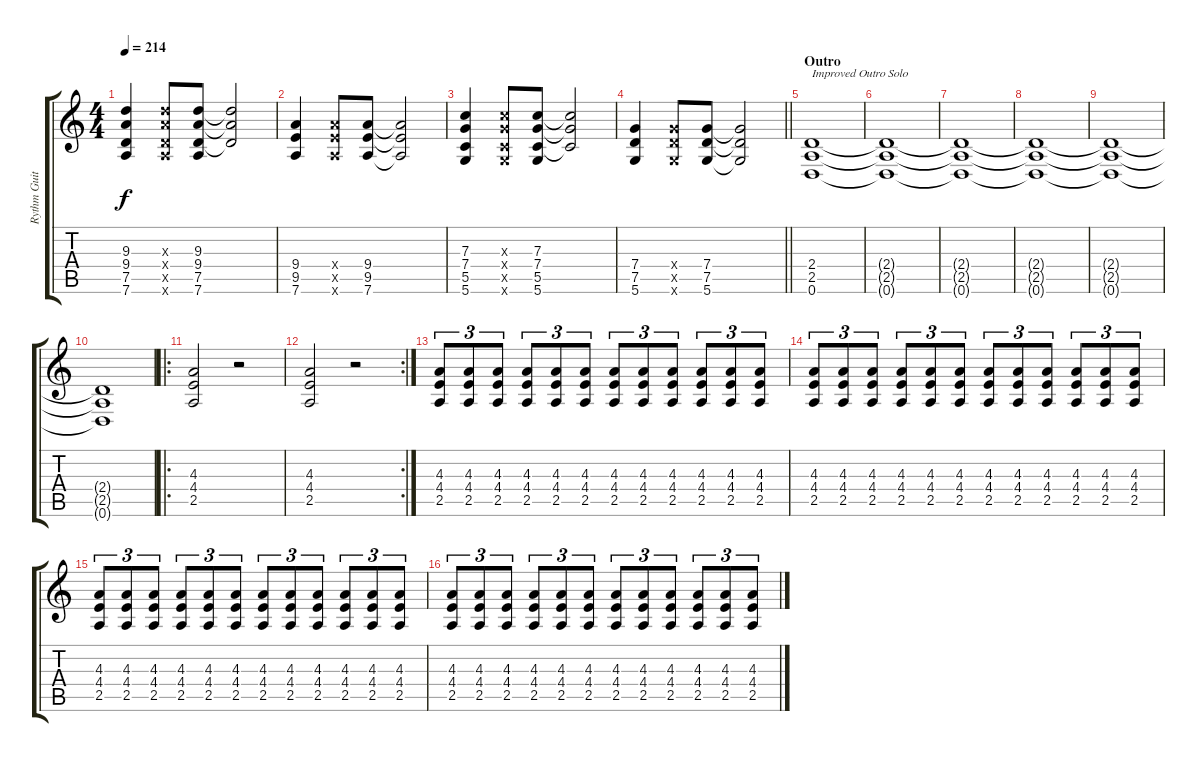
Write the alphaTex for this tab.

\track ("Rythm Guitar II" "Rythm Guit") {instrument overdrivenguitar}
\staff {score tabs}
\tuning (D4 A3 F3 C3 G2 D2) {hide}
\ts (4 4)
\tempo 214
\clef g2
\ks c
(9.3 9.4 7.5 7.6).4{dy f} (9.3{x} 9.4{x} 7.5{x} 7.6{x}).8 (9.3 9.4 7.5 7.6).8 (9.3{t} 9.4{t} 7.5{t}).2 |
(9.4 9.5 7.6).4 (9.4{x} 9.5{x} 7.6{x}).8 (9.4 9.5 7.6).8 (9.4{t} 9.5{t} 7.6{t}).2 |
(7.3 7.4 5.5 5.6).4 (7.3{x} 7.4{x} 5.5{x} 5.6{x}).8 (7.3 7.4 5.5 5.6).8 (7.3{t} 7.4{t} 5.5{t}).2 |
\barLineRight lightlight
(7.4 7.5 5.6).4 (7.4{x} 7.5{x} 5.6{x}).8 (7.4 7.5 5.6).8 (7.4{t} 7.5{t} 5.6{t}).2 |
\section ("" "Outro")
(2.4 2.5 0.6).1{txt "Improved Outro Solo"} |
(2.4{t} 2.5{t} 0.6{t}).1 |
(2.4{t} 2.5{t} 0.6{t}).1 |
(2.4{t} 2.5{t} 0.6{t}).1 |
(2.4{t} 2.5{t} 0.6{t}).1 |
(2.4{t} 2.5{t} 0.6{t}).1 |
\ro
(4.3 4.4 2.5).2 r.2 |
\rc 2
(4.3 4.4 2.5).2 r.2 |
(4.3 4.4 2.5).8{tu (3 2)} (4.3 4.4 2.5).8{tu (3 2)} (4.3 4.4 2.5).8{tu (3 2)} (4.3 4.4 2.5).8{tu (3 2)} (4.3 4.4 2.5).8{tu (3 2)} (4.3 4.4 2.5).8{tu (3 2)} (4.3 4.4 2.5).8{tu (3 2)} (4.3 4.4 2.5).8{tu (3 2)} (4.3 4.4 2.5).8{tu (3 2)} (4.3 4.4 2.5).8{tu (3 2)} (4.3 4.4 2.5).8{tu (3 2)} (4.3 4.4 2.5).8{tu (3 2)} |
(4.3 4.4 2.5).8{tu (3 2)} (4.3 4.4 2.5).8{tu (3 2)} (4.3 4.4 2.5).8{tu (3 2)} (4.3 4.4 2.5).8{tu (3 2)} (4.3 4.4 2.5).8{tu (3 2)} (4.3 4.4 2.5).8{tu (3 2)} (4.3 4.4 2.5).8{tu (3 2)} (4.3 4.4 2.5).8{tu (3 2)} (4.3 4.4 2.5).8{tu (3 2)} (4.3 4.4 2.5).8{tu (3 2)} (4.3 4.4 2.5).8{tu (3 2)} (4.3 4.4 2.5).8{tu (3 2)} |
(4.3 4.4 2.5).8{tu (3 2)} (4.3 4.4 2.5).8{tu (3 2)} (4.3 4.4 2.5).8{tu (3 2)} (4.3 4.4 2.5).8{tu (3 2)} (4.3 4.4 2.5).8{tu (3 2)} (4.3 4.4 2.5).8{tu (3 2)} (4.3 4.4 2.5).8{tu (3 2)} (4.3 4.4 2.5).8{tu (3 2)} (4.3 4.4 2.5).8{tu (3 2)} (4.3 4.4 2.5).8{tu (3 2)} (4.3 4.4 2.5).8{tu (3 2)} (4.3 4.4 2.5).8{tu (3 2)} |
(4.3 4.4 2.5).8{tu (3 2)} (4.3 4.4 2.5).8{tu (3 2)} (4.3 4.4 2.5).8{tu (3 2)} (4.3 4.4 2.5).8{tu (3 2)} (4.3 4.4 2.5).8{tu (3 2)} (4.3 4.4 2.5).8{tu (3 2)} (4.3 4.4 2.5).8{tu (3 2)} (4.3 4.4 2.5).8{tu (3 2)} (4.3 4.4 2.5).8{tu (3 2)} (4.3 4.4 2.5).8{tu (3 2)} (4.3 4.4 2.5).8{tu (3 2)} (4.3 4.4 2.5).8{tu (3 2)}
